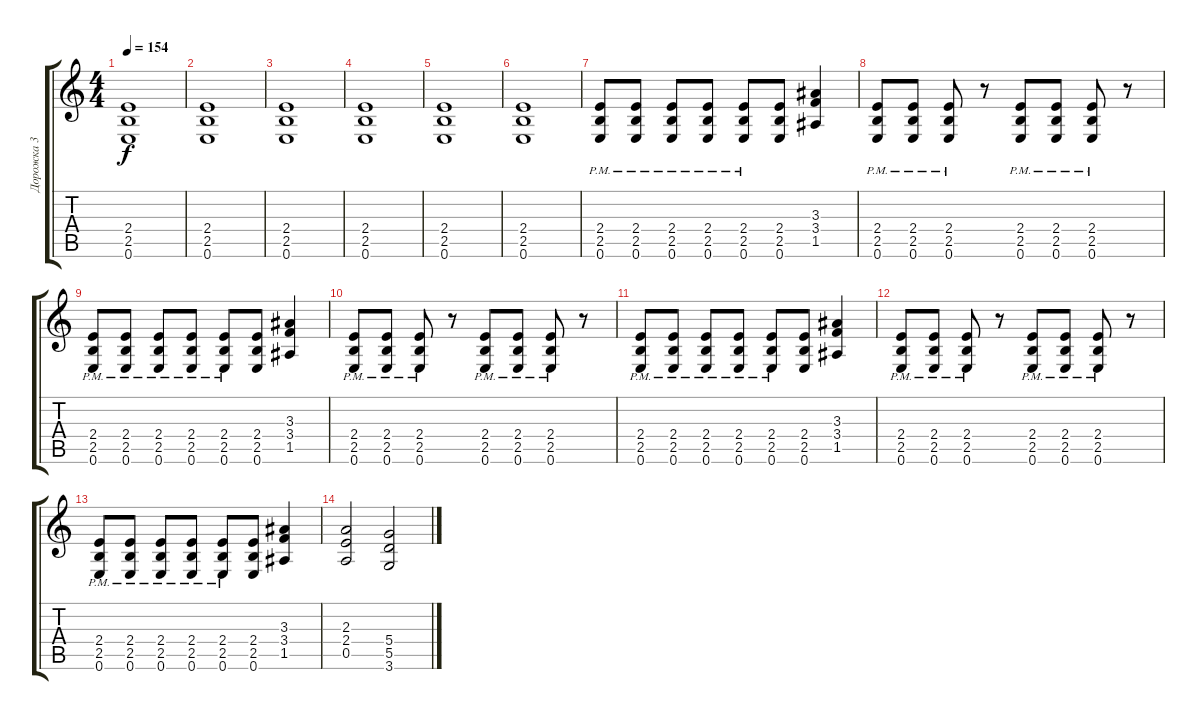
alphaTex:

\track ("Дорожка 3" "Дорожка 3") {instrument distortionguitar}
\staff {score tabs}
\tuning (E4 B3 G3 D3 A2 E2) {hide}
\ts (4 4)
\tempo 154
\clef g2
\ks c
(2.4 2.5 0.6).1{dy f} |
(2.4 2.5 0.6).1 |
(2.4 2.5 0.6).1 |
(2.4 2.5 0.6).1 |
(2.4 2.5 0.6).1 |
(2.4 2.5 0.6).1 |
(2.4{pm} 2.5{pm} 0.6{pm}).8 (2.4{pm} 2.5{pm} 0.6{pm}).8 (2.4{pm} 2.5{pm} 0.6{pm}).8 (2.4{pm} 2.5{pm} 0.6{pm}).8 (2.4{pm} 2.5{pm} 0.6{pm}).8 (2.4 2.5 0.6).8 (3.3 3.4 1.5).4 |
(2.4{pm} 2.5{pm} 0.6{pm}).8 (2.4{pm} 2.5{pm} 0.6{pm}).8 (2.4{pm} 2.5{pm} 0.6{pm}).8 r.8 (2.4{pm} 2.5{pm} 0.6{pm}).8 (2.4{pm} 2.5{pm} 0.6{pm}).8 (2.4{pm} 2.5{pm} 0.6{pm}).8 r.8 |
(2.4{pm} 2.5{pm} 0.6{pm}).8 (2.4{pm} 2.5{pm} 0.6{pm}).8 (2.4{pm} 2.5{pm} 0.6{pm}).8 (2.4{pm} 2.5{pm} 0.6{pm}).8 (2.4{pm} 2.5{pm} 0.6{pm}).8 (2.4 2.5 0.6).8 (3.3 3.4 1.5).4 |
(2.4{pm} 2.5{pm} 0.6{pm}).8 (2.4{pm} 2.5{pm} 0.6{pm}).8 (2.4{pm} 2.5{pm} 0.6{pm}).8 r.8 (2.4{pm} 2.5{pm} 0.6{pm}).8 (2.4{pm} 2.5{pm} 0.6{pm}).8 (2.4{pm} 2.5{pm} 0.6{pm}).8 r.8 |
(2.4{pm} 2.5{pm} 0.6{pm}).8 (2.4{pm} 2.5{pm} 0.6{pm}).8 (2.4{pm} 2.5{pm} 0.6{pm}).8 (2.4{pm} 2.5{pm} 0.6{pm}).8 (2.4{pm} 2.5{pm} 0.6{pm}).8 (2.4 2.5 0.6).8 (3.3 3.4 1.5).4 |
(2.4{pm} 2.5{pm} 0.6{pm}).8 (2.4{pm} 2.5{pm} 0.6{pm}).8 (2.4{pm} 2.5{pm} 0.6{pm}).8 r.8 (2.4{pm} 2.5{pm} 0.6{pm}).8 (2.4{pm} 2.5{pm} 0.6{pm}).8 (2.4{pm} 2.5{pm} 0.6{pm}).8 r.8 |
(2.4{pm} 2.5{pm} 0.6{pm}).8 (2.4{pm} 2.5{pm} 0.6{pm}).8 (2.4{pm} 2.5{pm} 0.6{pm}).8 (2.4{pm} 2.5{pm} 0.6{pm}).8 (2.4{pm} 2.5{pm} 0.6{pm}).8 (2.4 2.5 0.6).8 (3.3 3.4 1.5).4 |
(2.3 2.4 0.5).2 (5.4 5.5 3.6).2
